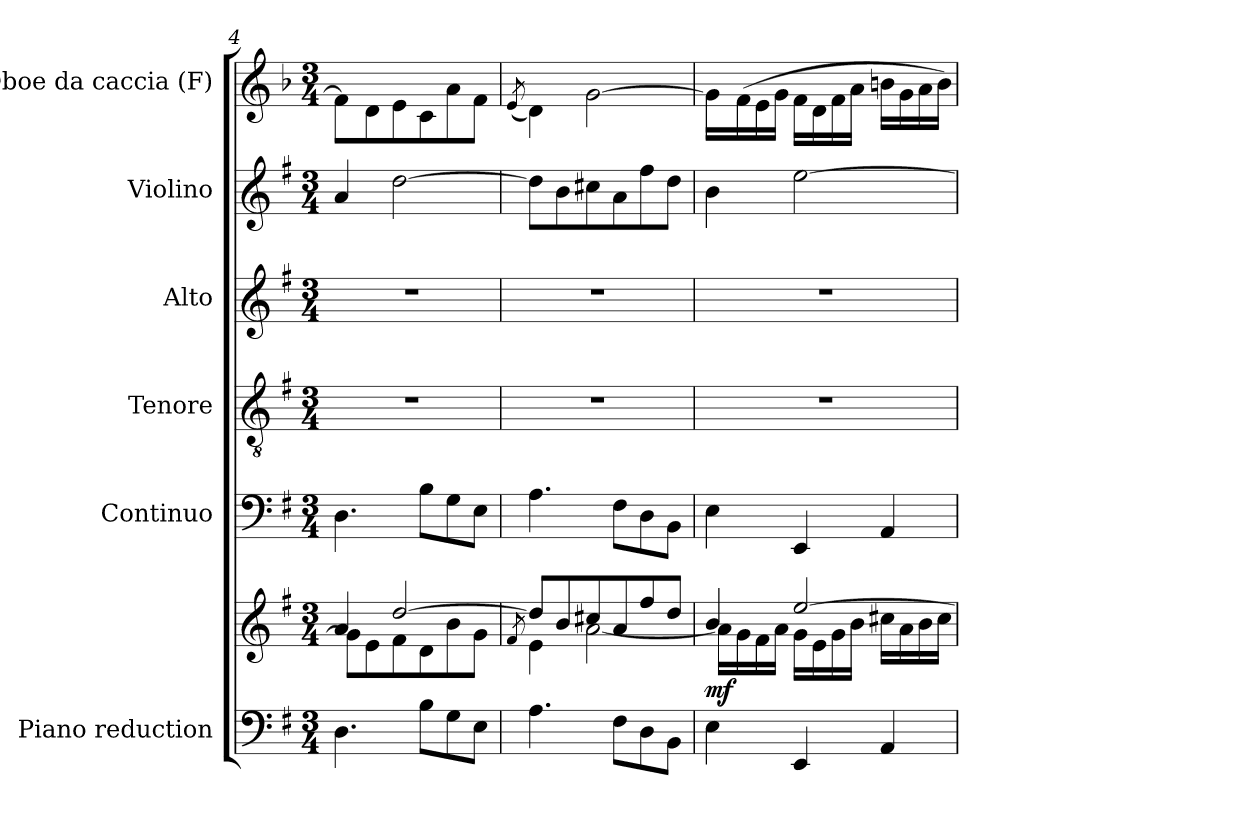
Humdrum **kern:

**kern	**kern	**dynam	**kern	**kern	**kern	**kern	**kern
*part6	*part6	*part6	*part5	*part4	*part3	*part2	*part1
*staff7	*staff6	*staff6/7	*staff5	*staff4	*staff3	*staff2	*staff1
*I"Piano reduction	*	*	*I"Continuo	*I"Tenore	*I"Alto	*I"Violino	*I"Oboe da caccia (F)
*I'Pno	*	*	*	*	*	*I'Vln	*
*clefF4	*clefG2	*	*clefF4	*clefGv2	*clefG2	*clefG2	*clefG2
*	*	*	*	*	*	*	*ITrd12c21
*k[f#]	*k[f#]	*	*k[f#]	*k[f#]	*k[f#]	*k[f#]	*k[b-]
*M3/4	*M3/4	*	*M3/4	*M3/4	*M3/4	*M3/4	*M3/4
=4	=4	=4	=4	=4	=4	=4	=4
*	*^	*	*	*	*	*	*
4.D\	4a/	8g\L]	.	4.D\	2.r	2.r	4a/	8F\L]
.	.	8e\	.	.	.	.	.	8D\
.	[2dd/	8f#\	.	.	.	.	[2dd\	8E\
8B\L	.	8d\	.	8B\L	.	.	.	8C\
8G\	.	8b\	.	8G\	.	.	.	8A\
8E\J	.	8g\J	.	8E\J	.	.	.	8F\J
=5	=5	=5	=5	=5	=5	=5	=5	=5
.	.	8qf#/	.	.	.	.	.	(8qE/
4.A\	8dd/L]	4e\	.	4.A\	2.r	2.r	8dd\L]	4D\)
.	8b/	.	.	.	.	.	8b\	.
.	8cc#X/	[2a\	.	.	.	.	8cc#X\	[2G\
8F#\L	8a/	.	.	8F#\L	.	.	8a\	.
8D\	8ff#/	.	.	8D\	.	.	8ff#\	.
8BB\J	8dd/J	.	.	8BB\J	.	.	8dd\J	.
=6	=6	=6	=6	=6	=6	=6	=6	=6
!	!	!	!LO:DY:b	!	!	!	!	!
4E\	4b/	16a\LL]	mf	4E\	2.r	2.r	4b\	16G\LL]
.	.	16g\	.	.	.	.	.	(16F\
.	.	16f#\	.	.	.	.	.	16E\
.	.	16a\JJ	.	.	.	.	.	16G\JJ
4EE/	[2ee/	16g\LL	.	4EE/	.	.	[2ee\	16F\LL
.	.	16e\	.	.	.	.	.	16D\
.	.	16g\	.	.	.	.	.	16F\
.	.	16b\JJ	.	.	.	.	.	16A\JJ
4AA/	.	16cc#X\LL	.	4AA/	.	.	.	16Bn\LL
.	.	16a\	.	.	.	.	.	16G\
.	.	16b\	.	.	.	.	.	16A\
.	.	16cc#\JJ	.	.	.	.	.	16B\JJ)
*	*v	*v	*	*	*	*	*	*
=	=	=	=	=	=	=	=
*-	*-	*-	*-	*-	*-	*-	*-
